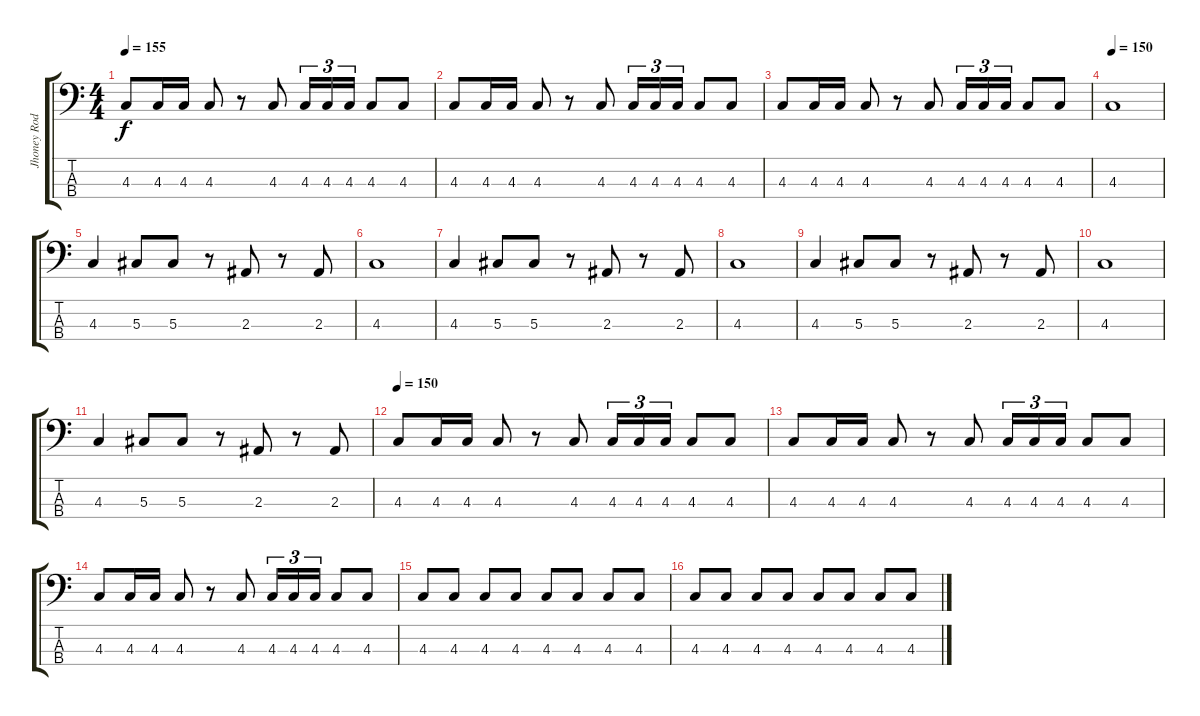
\track ("Jhoney Rod" "Jhoney Rod") {instrument electricbassfinger}
\staff {score tabs}
\tuning (Gb2 Db2 Ab1 Eb1) {hide}
\ts (4 4)
\tempo 155
\clef f4
\ks c
4.3.8{dy f} 4.3.16 4.3.16 4.3.8 r.8 4.3.8 4.3.16{tu (3 2)} 4.3.16{tu (3 2)} 4.3.16{tu (3 2)} 4.3.8 4.3.8 |
4.3.8 4.3.16 4.3.16 4.3.8 r.8 4.3.8 4.3.16{tu (3 2)} 4.3.16{tu (3 2)} 4.3.16{tu (3 2)} 4.3.8 4.3.8 |
4.3.8 4.3.16 4.3.16 4.3.8 r.8 4.3.8 4.3.16{tu (3 2)} 4.3.16{tu (3 2)} 4.3.16{tu (3 2)} 4.3.8 4.3.8 |
\tempo 150
4.3.1 |
4.3.4 5.3.8 5.3.8 r.8 2.3.8 r.8 2.3.8 |
4.3.1 |
4.3.4 5.3.8 5.3.8 r.8 2.3.8 r.8 2.3.8 |
4.3.1 |
4.3.4 5.3.8 5.3.8 r.8 2.3.8 r.8 2.3.8 |
4.3.1 |
4.3.4 5.3.8 5.3.8 r.8 2.3.8 r.8 2.3.8 |
\tempo 150
4.3.8 4.3.16 4.3.16 4.3.8 r.8 4.3.8 4.3.16{tu (3 2)} 4.3.16{tu (3 2)} 4.3.16{tu (3 2)} 4.3.8 4.3.8 |
4.3.8 4.3.16 4.3.16 4.3.8 r.8 4.3.8 4.3.16{tu (3 2)} 4.3.16{tu (3 2)} 4.3.16{tu (3 2)} 4.3.8 4.3.8 |
4.3.8 4.3.16 4.3.16 4.3.8 r.8 4.3.8 4.3.16{tu (3 2)} 4.3.16{tu (3 2)} 4.3.16{tu (3 2)} 4.3.8 4.3.8 |
4.3.8 4.3.8 4.3.8 4.3.8 4.3.8 4.3.8 4.3.8 4.3.8 |
4.3.8 4.3.8 4.3.8 4.3.8 4.3.8 4.3.8 4.3.8 4.3.8
